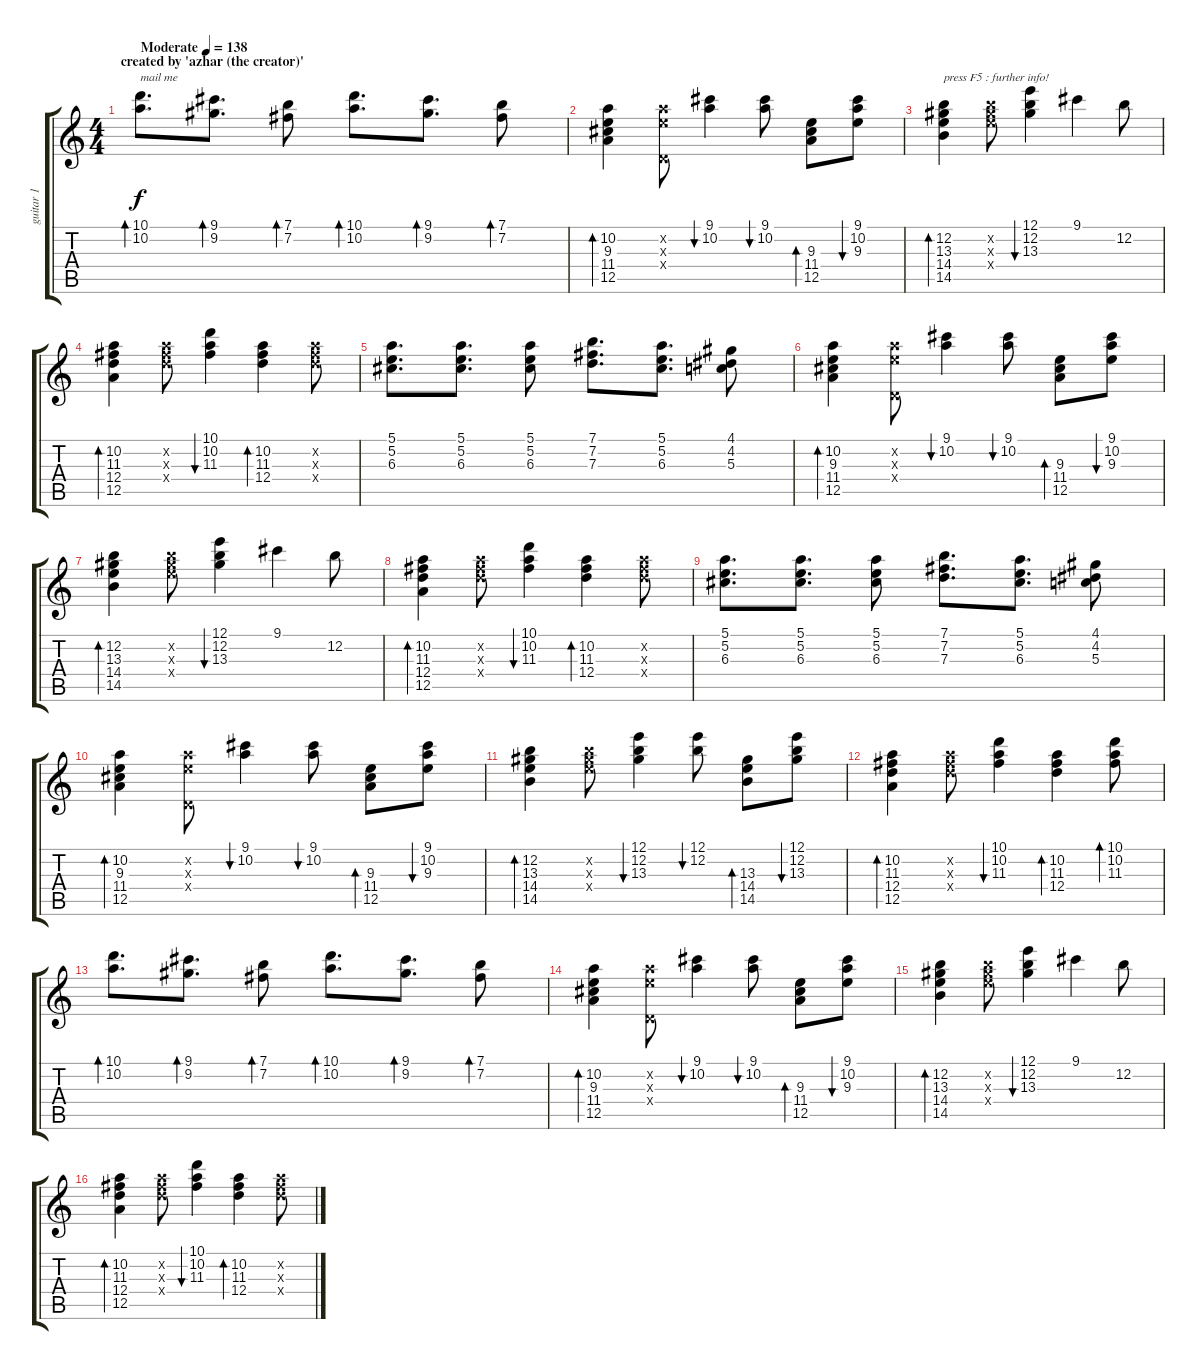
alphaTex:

\track ("guitar 1" "guitar 1") {instrument overdrivenguitar}
\staff {score tabs}
\tuning (E4 B3 G3 D3 A2 E2) {hide}
\ts (4 4)
\section ("" "created by 'azhar (the creator)'")
\tempo (138 "Moderate")
\clef g2
\ks c
(10.1 10.2).8{d bd 60 txt "mail me" dy f instrument overdrivenguitar} (9.1 9.2).8{d bd 60} (7.1 7.2).8{bd 60} (10.1 10.2).8{d bd 60} (9.1 9.2).8{d bd 60} (7.1 7.2).8{bd 60} |
(10.2 9.3 11.4 12.5).4{bd 240} (10.2{x} 9.3{x} 0.4{x}).8 (9.1 10.2).4{bu 60} (9.1 10.2).8{bu 60} (9.3 11.4 12.5).8{bd 60} (9.1 10.2 9.3).8{bu 60} |
(12.2 13.3 14.4 14.5).4{bd 60 txt "press F5 : further info!"} (12.2{x} 13.3{x} 14.4{x}).8 (12.1 12.2 13.3).4{bu 60} 9.1.4 12.2.8 |
(10.2 11.3 12.4 12.5).4{bd 60} (10.2{x} 11.3{x} 12.4{x}).8 (10.1 10.2 11.3).4{bu 60} (10.2 11.3 12.4).4{bd 60} (10.2{x} 11.3{x} 12.4{x}).8 |
(5.1 5.2 6.3).8{d} (5.1 5.2 6.3).8{d} (5.1 5.2 6.3).8 (7.1 7.2 7.3).8{d} (5.1 5.2 6.3).8{d} (4.1 4.2 5.3).8 |
(10.2 9.3 11.4 12.5).4{bd 240} (10.2{x} 9.3{x} 0.4{x}).8 (9.1 10.2).4{bu 60} (9.1 10.2).8{bu 60} (9.3 11.4 12.5).8{bd 60} (9.1 10.2 9.3).8{bu 60} |
(12.2 13.3 14.4 14.5).4{bd 60} (12.2{x} 13.3{x} 14.4{x}).8 (12.1 12.2 13.3).4{bu 60} 9.1.4 12.2.8 |
(10.2 11.3 12.4 12.5).4{bd 60} (10.2{x} 11.3{x} 12.4{x}).8 (10.1 10.2 11.3).4{bu 60} (10.2 11.3 12.4).4{bd 60} (10.2{x} 11.3{x} 12.4{x}).8 |
(5.1 5.2 6.3).8{d} (5.1 5.2 6.3).8{d} (5.1 5.2 6.3).8 (7.1 7.2 7.3).8{d} (5.1 5.2 6.3).8{d} (4.1 4.2 5.3).8 |
(10.2 9.3 11.4 12.5).4{bd 240} (10.2{x} 9.3{x} 0.4{x}).8 (9.1 10.2).4{bu 60} (9.1 10.2).8{bu 60} (9.3 11.4 12.5).8{bd 60} (9.1 10.2 9.3).8{bu 60} |
(12.2 13.3 14.4 14.5).4{bd 60} (12.2{x} 13.3{x} 14.4{x}).8 (12.1 12.2 13.3).4{bu 60} (12.1 12.2).8{bu 60} (13.3 14.4 14.5).8{bd 60} (12.1 12.2 13.3).8{bu 60} |
(10.2 11.3 12.4 12.5).4{bd 60} (10.2{x} 11.3{x} 12.4{x}).8 (10.1 10.2 11.3).4{bu 60} (10.2 11.3 12.4).4{bd 60} (10.1 10.2 11.3).8{bd 60} |
(10.1 10.2).8{d bd 60} (9.1 9.2).8{d bd 60} (7.1 7.2).8{bd 60} (10.1 10.2).8{d bd 60} (9.1 9.2).8{d bd 60} (7.1 7.2).8{bd 60} |
(10.2 9.3 11.4 12.5).4{bd 240} (10.2{x} 9.3{x} 0.4{x}).8 (9.1 10.2).4{bu 60} (9.1 10.2).8{bu 60} (9.3 11.4 12.5).8{bd 60} (9.1 10.2 9.3).8{bu 60} |
(12.2 13.3 14.4 14.5).4{bd 60} (12.2{x} 13.3{x} 14.4{x}).8 (12.1 12.2 13.3).4{bu 60} 9.1.4 12.2.8 |
(10.2 11.3 12.4 12.5).4{bd 60} (10.2{x} 11.3{x} 12.4{x}).8 (10.1 10.2 11.3).4{bu 60} (10.2 11.3 12.4).4{bd 60} (10.2{x} 11.3{x} 12.4{x}).8
